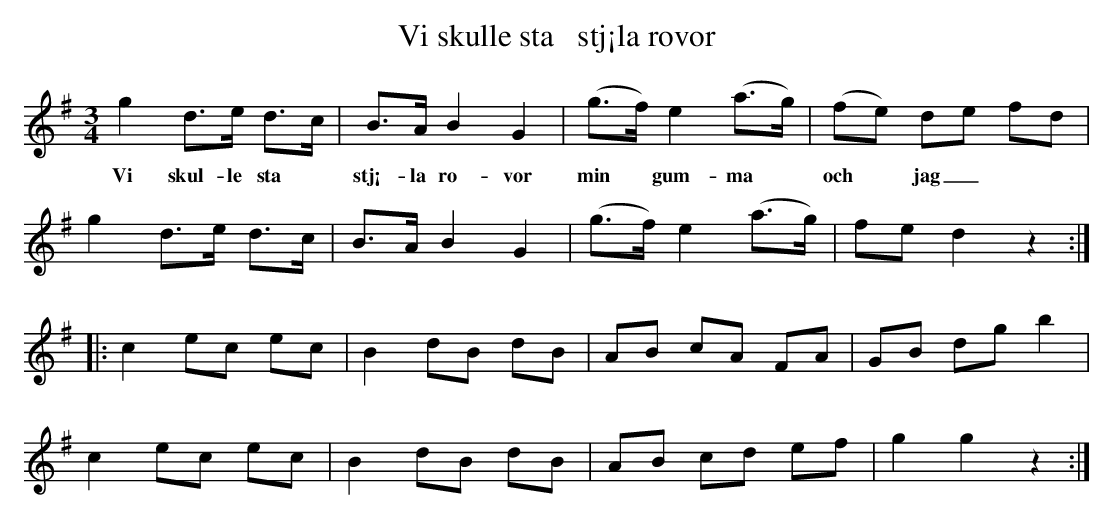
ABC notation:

X:1
T:Vi skulle sta   stj¡la rovor
M:3/4
L:1/8
K:G
g2 d>e d>c | B>A B2 G2 | (g>f) e2 (a>g) | (fe) de fd |
w: Vi skul-le sta   | stj¡-la ro-vor min ~ gum-ma ~ | och ~ jag _
g2 d>e d>c | B>A B2 G2 | (g>f) e2 (a>g) | fe d2 z2 ::
c2 ec ec | B2 dB dB | AB cA FA | GB dg b2 |
c2 ec ec | B2 dB dB | AB cd ef | g2 g2 z2 :|
